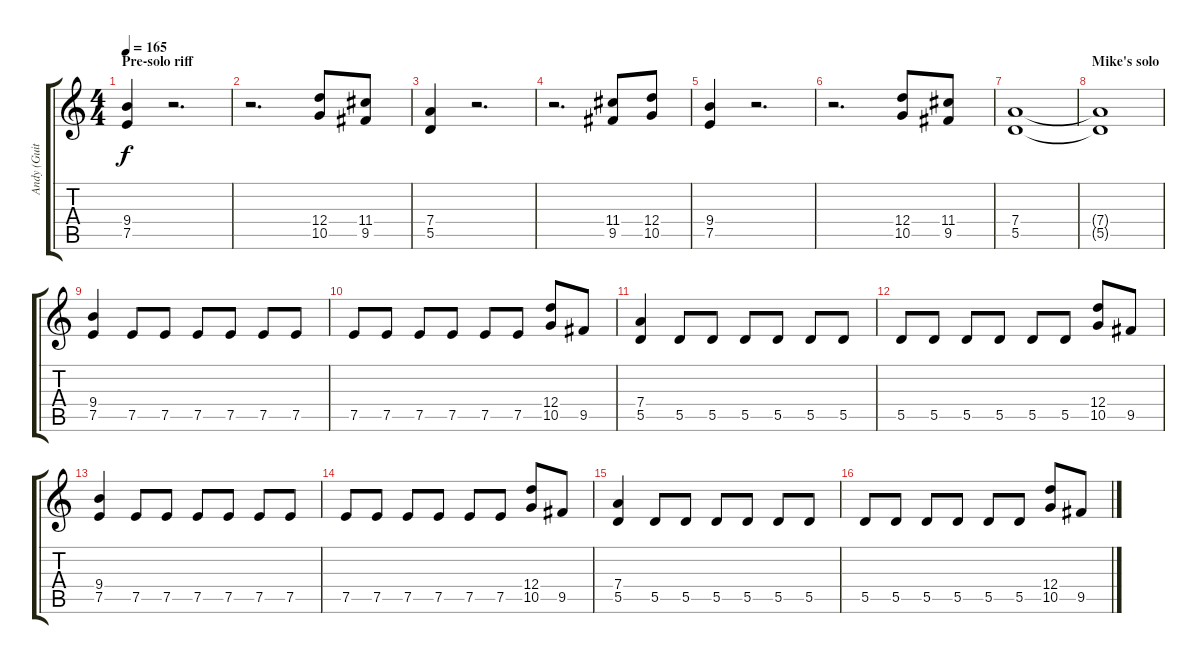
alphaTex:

\track ("Andy (Guitar)" "Andy (Guit") {instrument distortionguitar}
\staff {score tabs}
\tuning (E4 B3 G3 D3 A2 E2) {hide}
\ts (4 4)
\section ("" "Pre-solo riff")
\tempo 165
\clef g2
\ks c
(9.4 7.5).4{dy f} r.2{d} |
r.2{d} (12.4 10.5).8 (11.4 9.5).8 |
(7.4 5.5).4 r.2{d} |
r.2{d} (11.4 9.5).8 (12.4 10.5).8 |
(9.4 7.5).4 r.2{d} |
r.2{d} (12.4 10.5).8 (11.4 9.5).8 |
(7.4 5.5).1 |
\section ("" "Mike's solo")
(7.4{t} 5.5{t}).1 |
(9.4 7.5).4 7.5.8 7.5.8 7.5.8 7.5.8 7.5.8 7.5.8 |
7.5.8 7.5.8 7.5.8 7.5.8 7.5.8 7.5.8 (12.4 10.5).8 9.5.8 |
(7.4 5.5).4 5.5.8 5.5.8 5.5.8 5.5.8 5.5.8 5.5.8 |
5.5.8 5.5.8 5.5.8 5.5.8 5.5.8 5.5.8 (12.4 10.5).8 9.5.8 |
(9.4 7.5).4 7.5.8 7.5.8 7.5.8 7.5.8 7.5.8 7.5.8 |
7.5.8 7.5.8 7.5.8 7.5.8 7.5.8 7.5.8 (12.4 10.5).8 9.5.8 |
(7.4 5.5).4 5.5.8 5.5.8 5.5.8 5.5.8 5.5.8 5.5.8 |
5.5.8 5.5.8 5.5.8 5.5.8 5.5.8 5.5.8 (12.4 10.5).8 9.5.8
